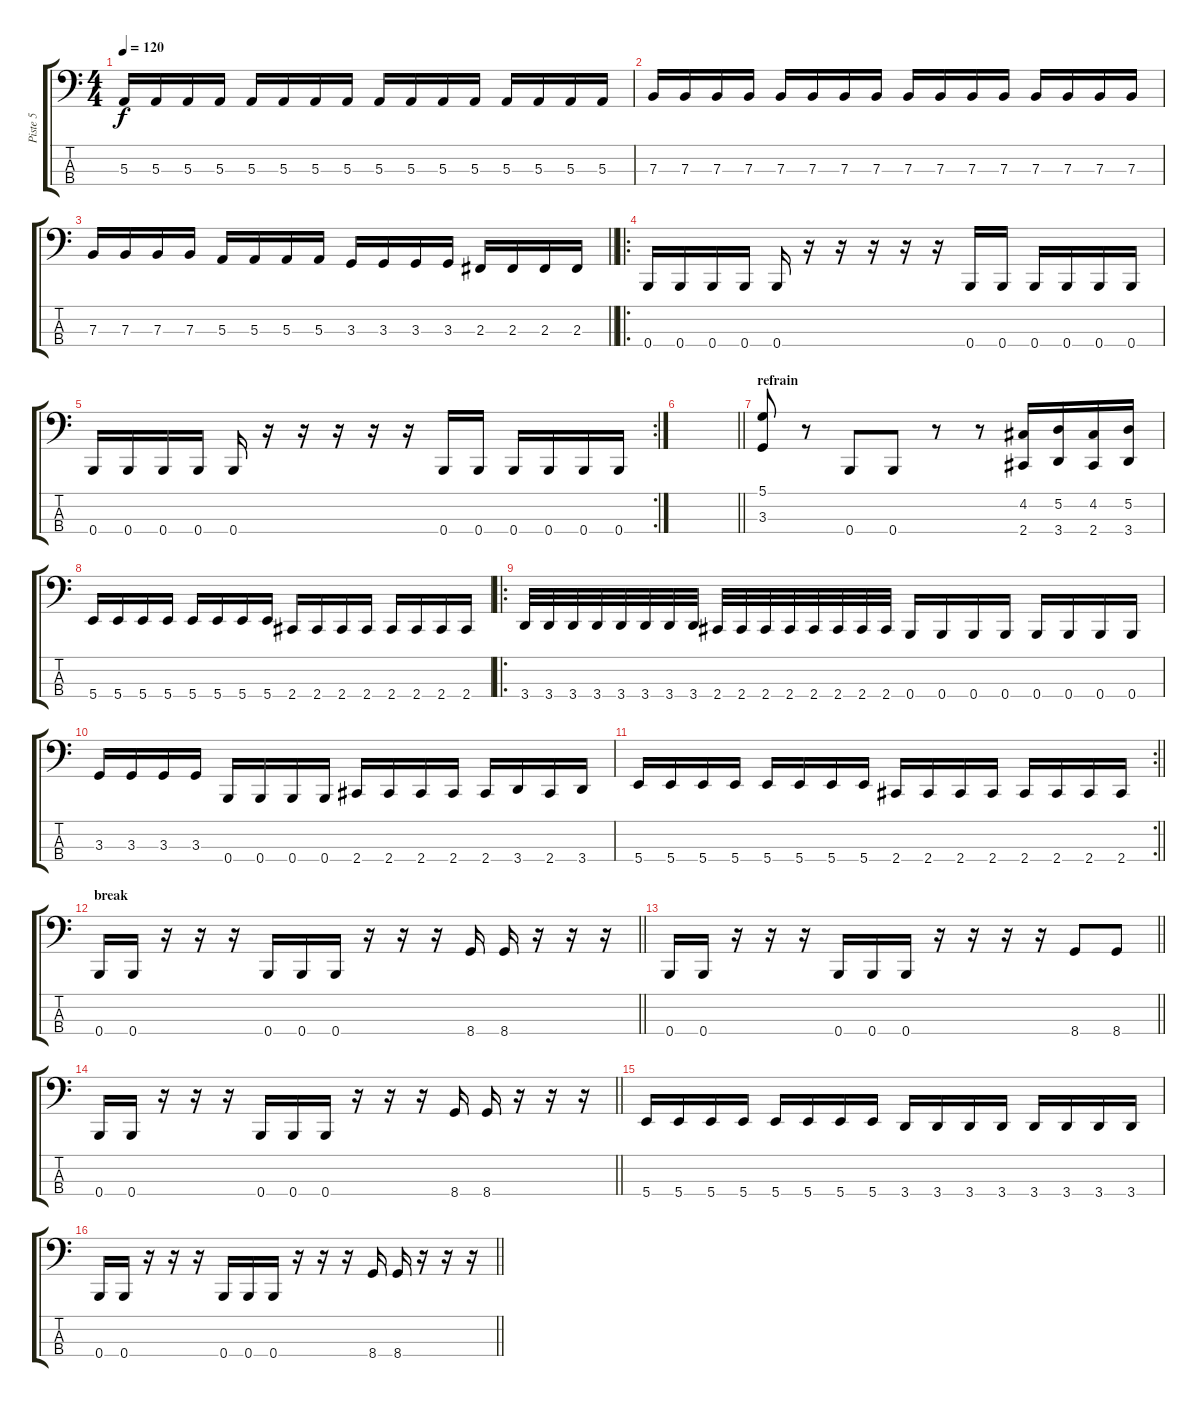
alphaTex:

\track ("Piste 5" "Piste 5") {instrument electricbassfinger}
\staff {score tabs}
\tuning (D2 A1 E1 B0) {hide}
\ts (4 4)
\tempo 120
\clef f4
\ks c
5.3.16{dy f} 5.3.16 5.3.16 5.3.16 5.3.16 5.3.16 5.3.16 5.3.16 5.3.16 5.3.16 5.3.16 5.3.16 5.3.16 5.3.16 5.3.16 5.3.16 |
7.3.16 7.3.16 7.3.16 7.3.16 7.3.16 7.3.16 7.3.16 7.3.16 7.3.16 7.3.16 7.3.16 7.3.16 7.3.16 7.3.16 7.3.16 7.3.16 |
\barLineRight lightlight
7.3.16 7.3.16 7.3.16 7.3.16 5.3.16 5.3.16 5.3.16 5.3.16 3.3.16 3.3.16 3.3.16 3.3.16 2.3.16 2.3.16 2.3.16 2.3.16 |
\ro
0.4.16 0.4.16 0.4.16 0.4.16 0.4.16 r.16 r.16 r.16 r.16 r.16 0.4.16 0.4.16 0.4.16 0.4.16 0.4.16 0.4.16 |
\rc 2
0.4.16 0.4.16 0.4.16 0.4.16 0.4.16 r.16 r.16 r.16 r.16 r.16 0.4.16 0.4.16 0.4.16 0.4.16 0.4.16 0.4.16 |
\barLineRight lightlight
|
\section ("" "refrain")
(5.1 3.3).8 r.8 0.4.8 0.4.8 r.8 r.8 (4.2 2.4).16 (5.2 3.4).16 (4.2 2.4).16 (5.2 3.4).16 |
5.4.16 5.4.16 5.4.16 5.4.16 5.4.16 5.4.16 5.4.16 5.4.16 2.4.16 2.4.16 2.4.16 2.4.16 2.4.16 2.4.16 2.4.16 2.4.16 |
\ro
3.4.32 3.4.32 3.4.32 3.4.32 3.4.32 3.4.32 3.4.32 3.4.32 2.4.32 2.4.32 2.4.32 2.4.32 2.4.32 2.4.32 2.4.32 2.4.32 0.4.16 0.4.16 0.4.16 0.4.16 0.4.16 0.4.16 0.4.16 0.4.16 |
3.3.16 3.3.16 3.3.16 3.3.16 0.4.16 0.4.16 0.4.16 0.4.16 2.4.16 2.4.16 2.4.16 2.4.16 2.4.16 3.4.16 2.4.16 3.4.16 |
\rc 2
\barLineRight lightlight
5.4.16 5.4.16 5.4.16 5.4.16 5.4.16 5.4.16 5.4.16 5.4.16 2.4.16 2.4.16 2.4.16 2.4.16 2.4.16 2.4.16 2.4.16 2.4.16 |
\section ("" "break")
\barLineRight lightlight
0.4.16 0.4.16 r.16 r.16 r.16 0.4.16 0.4.16 0.4.16 r.16 r.16 r.16 8.4.16 8.4.16 r.16 r.16 r.16 |
\barLineRight lightlight
0.4.16 0.4.16 r.16 r.16 r.16 0.4.16 0.4.16 0.4.16 r.16 r.16 r.16 r.16 8.4.8 8.4.8 |
\barLineRight lightlight
0.4.16 0.4.16 r.16 r.16 r.16 0.4.16 0.4.16 0.4.16 r.16 r.16 r.16 8.4.16 8.4.16 r.16 r.16 r.16 |
5.4.16 5.4.16 5.4.16 5.4.16 5.4.16 5.4.16 5.4.16 5.4.16 3.4.16 3.4.16 3.4.16 3.4.16 3.4.16 3.4.16 3.4.16 3.4.16 |
\barLineRight lightlight
0.4.16 0.4.16 r.16 r.16 r.16 0.4.16 0.4.16 0.4.16 r.16 r.16 r.16 8.4.16 8.4.16 r.16 r.16 r.16
